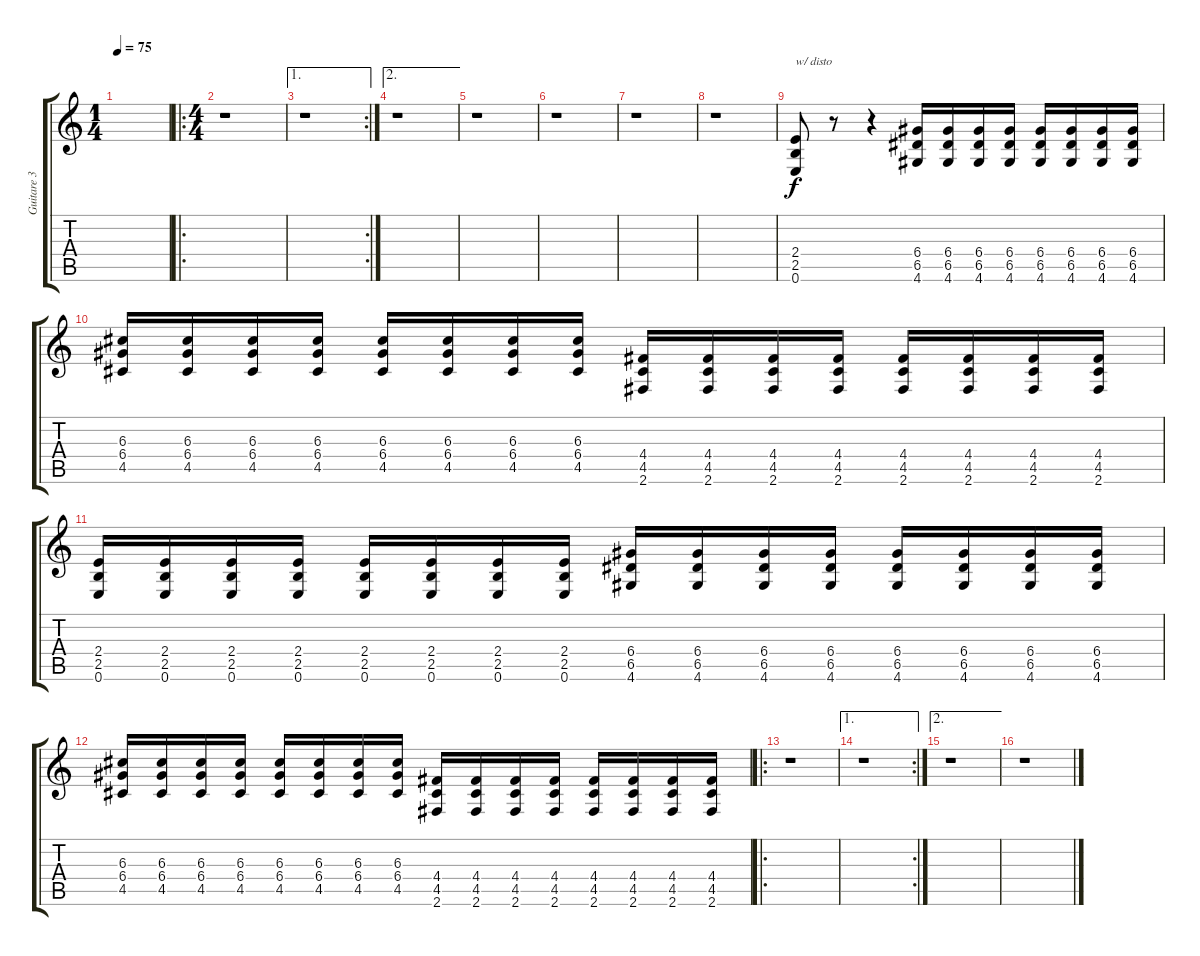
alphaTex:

\track ("Guitare 3" "Guitare 3") {instrument distortionguitar}
\staff {score tabs}
\tuning (E4 B3 G3 D3 A2 E2) {hide}
\ts (1 4)
\tempo 75
\clef g2
\ks c
|
\ro
\ts (4 4)
r.1 |
\ae 1
\rc 2
r.1 |
\ae 2
r.1 |
r.1 |
r.1 |
r.1 |
r.1 |
(2.4 2.5 0.6).8{txt "w/ disto"} r.8 r.4 (6.4 6.5 4.6).16 (6.4 6.5 4.6).16 (6.4 6.5 4.6).16 (6.4 6.5 4.6).16 (6.4 6.5 4.6).16 (6.4 6.5 4.6).16 (6.4 6.5 4.6).16 (6.4 6.5 4.6).16 |
(6.3 6.4 4.5).16 (6.3 6.4 4.5).16 (6.3 6.4 4.5).16 (6.3 6.4 4.5).16 (6.3 6.4 4.5).16 (6.3 6.4 4.5).16 (6.3 6.4 4.5).16 (6.3 6.4 4.5).16 (4.4 4.5 2.6).16 (4.4 4.5 2.6).16 (4.4 4.5 2.6).16 (4.4 4.5 2.6).16 (4.4 4.5 2.6).16 (4.4 4.5 2.6).16 (4.4 4.5 2.6).16 (4.4 4.5 2.6).16 |
(2.4 2.5 0.6).16 (2.4 2.5 0.6).16 (2.4 2.5 0.6).16 (2.4 2.5 0.6).16 (2.4 2.5 0.6).16 (2.4 2.5 0.6).16 (2.4 2.5 0.6).16 (2.4 2.5 0.6).16 (6.4 6.5 4.6).16 (6.4 6.5 4.6).16 (6.4 6.5 4.6).16 (6.4 6.5 4.6).16 (6.4 6.5 4.6).16 (6.4 6.5 4.6).16 (6.4 6.5 4.6).16 (6.4 6.5 4.6).16 |
(6.3 6.4 4.5).16 (6.3 6.4 4.5).16 (6.3 6.4 4.5).16 (6.3 6.4 4.5).16 (6.3 6.4 4.5).16 (6.3 6.4 4.5).16 (6.3 6.4 4.5).16 (6.3 6.4 4.5).16 (4.4 4.5 2.6).16 (4.4 4.5 2.6).16 (4.4 4.5 2.6).16 (4.4 4.5 2.6).16 (4.4 4.5 2.6).16 (4.4 4.5 2.6).16 (4.4 4.5 2.6).16 (4.4 4.5 2.6).16 |
\ro
r.1 |
\ae 1
\rc 2
r.1 |
\ae 2
r.1 |
r.1
